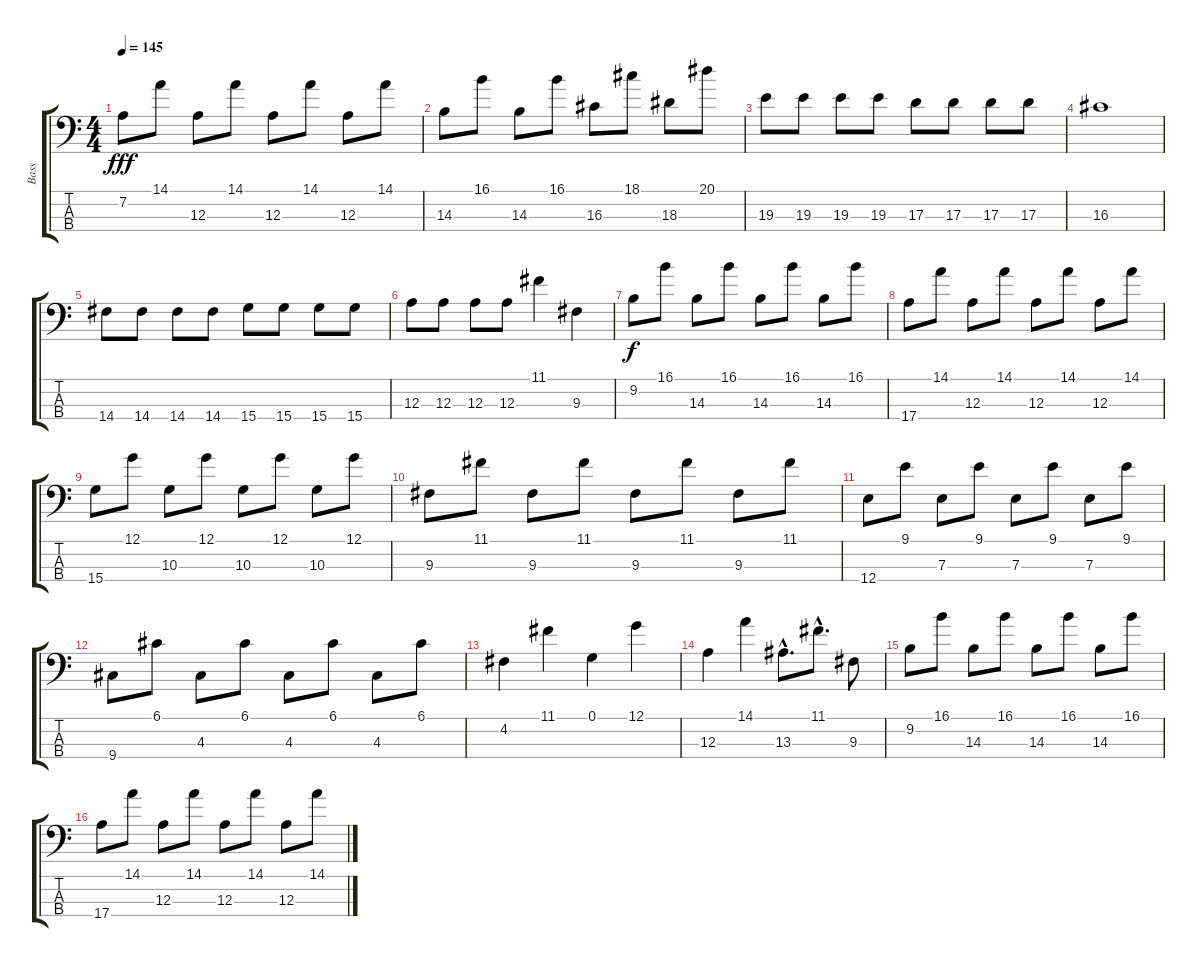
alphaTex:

\track ("Bass" "Bass") {instrument electricbassfinger}
\staff {score tabs}
\tuning (G2 D2 A1 E1) {hide}
\ts (4 4)
\tempo 145
\clef f4
\ks c
7.2.8{dy fff} 14.1.8 12.3.8 14.1.8 12.3.8 14.1.8 12.3.8 14.1.8 |
14.3.8 16.1.8 14.3.8 16.1.8 16.3.8 18.1.8 18.3.8 20.1.8 |
19.3.8 19.3.8 19.3.8 19.3.8 17.3.8 17.3.8 17.3.8 17.3.8 |
16.3.1 |
14.4.8 14.4.8 14.4.8 14.4.8 15.4.8 15.4.8 15.4.8 15.4.8 |
12.3.8 12.3.8 12.3.8 12.3.8 11.1.4 9.3.4 |
9.2.8{dy f} 16.1.8 14.3.8 16.1.8 14.3.8 16.1.8 14.3.8 16.1.8 |
17.4.8 14.1.8 12.3.8 14.1.8 12.3.8 14.1.8 12.3.8 14.1.8 |
15.4.8 12.1.8 10.3.8 12.1.8 10.3.8 12.1.8 10.3.8 12.1.8 |
9.3.8 11.1.8 9.3.8 11.1.8 9.3.8 11.1.8 9.3.8 11.1.8 |
12.4.8 9.1.8 7.3.8 9.1.8 7.3.8 9.1.8 7.3.8 9.1.8 |
9.4.8 6.1.8 4.3.8 6.1.8 4.3.8 6.1.8 4.3.8 6.1.8 |
4.2.4 11.1.4 0.1.4 12.1.4 |
12.3.4 14.1.4 13.3{hac}.8{d} 11.1{hac}.8{d} 9.3.8 |
9.2.8 16.1.8 14.3.8 16.1.8 14.3.8 16.1.8 14.3.8 16.1.8 |
17.4.8 14.1.8 12.3.8 14.1.8 12.3.8 14.1.8 12.3.8 14.1.8
